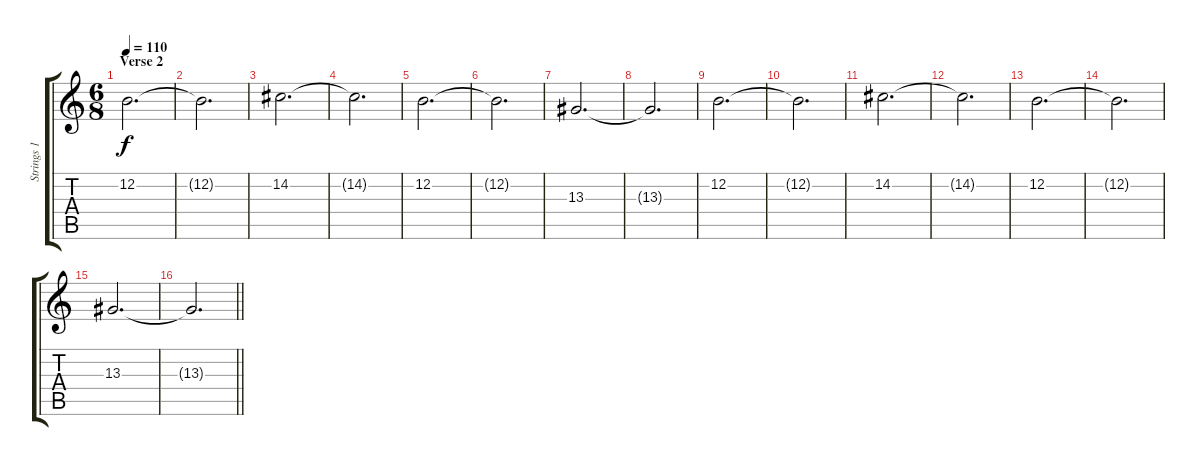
\track ("Strings 1" "Strings 1") {instrument stringensemble1}
\staff {score tabs}
\tuning (E4 B3 G3 D3 A2 E2) {hide}
\ts (6 8)
\section ("" "Verse 2")
\tempo 110
\clef g2
\ks c
12.2.2{d dy f} |
12.2{t}.2{d} |
14.2.2{d} |
14.2{t}.2{d} |
12.2.2{d} |
12.2{t}.2{d} |
13.3.2{d} |
13.3{t}.2{d} |
12.2.2{d} |
12.2{t}.2{d} |
14.2.2{d} |
14.2{t}.2{d} |
12.2.2{d} |
12.2{t}.2{d} |
13.3.2{d} |
\barLineRight lightlight
13.3{t}.2{d}
